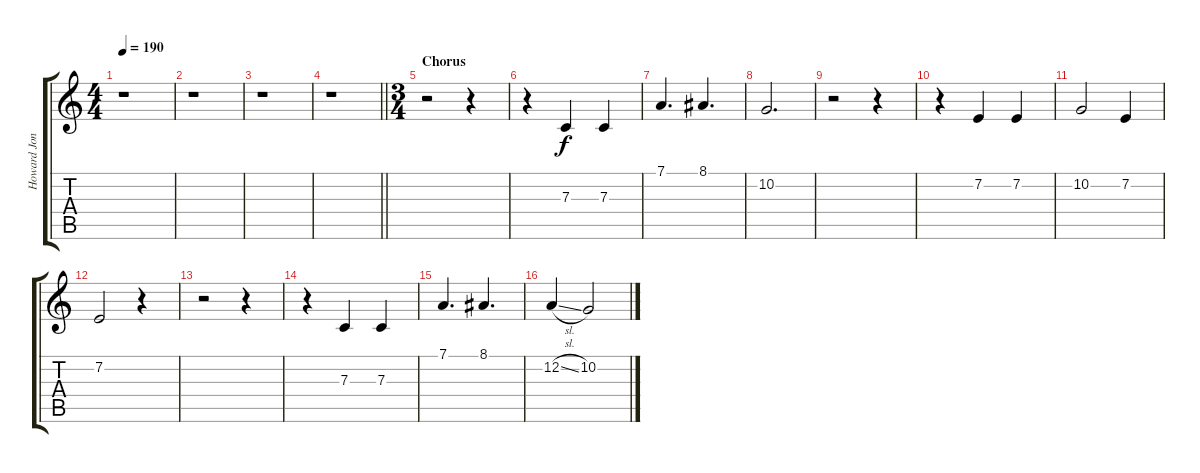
\track ("Howard Jones" "Howard Jon") {instrument oboe}
\staff {score tabs}
\tuning (D4 A3 F3 C3 G2 C2) {hide}
\ts (4 4)
\tempo 190
\clef g2
\ks c
r.1{dy f} |
r.1 |
r.1 |
\barLineRight lightlight
r.1 |
\ts (3 4)
\section ("" "Chorus")
r.2 r.4 |
r.4 7.3.4 7.3.4 |
7.1.4{d} 8.1.4{d} |
10.2.2{d} |
r.2 r.4 |
r.4 7.2.4 7.2.4 |
10.2.2 7.2.4 |
7.2.2 r.4 |
r.2 r.4 |
r.4 7.3.4 7.3.4 |
7.1.4{d} 8.1.4{d} |
12.2{sl}.4 10.2.2
